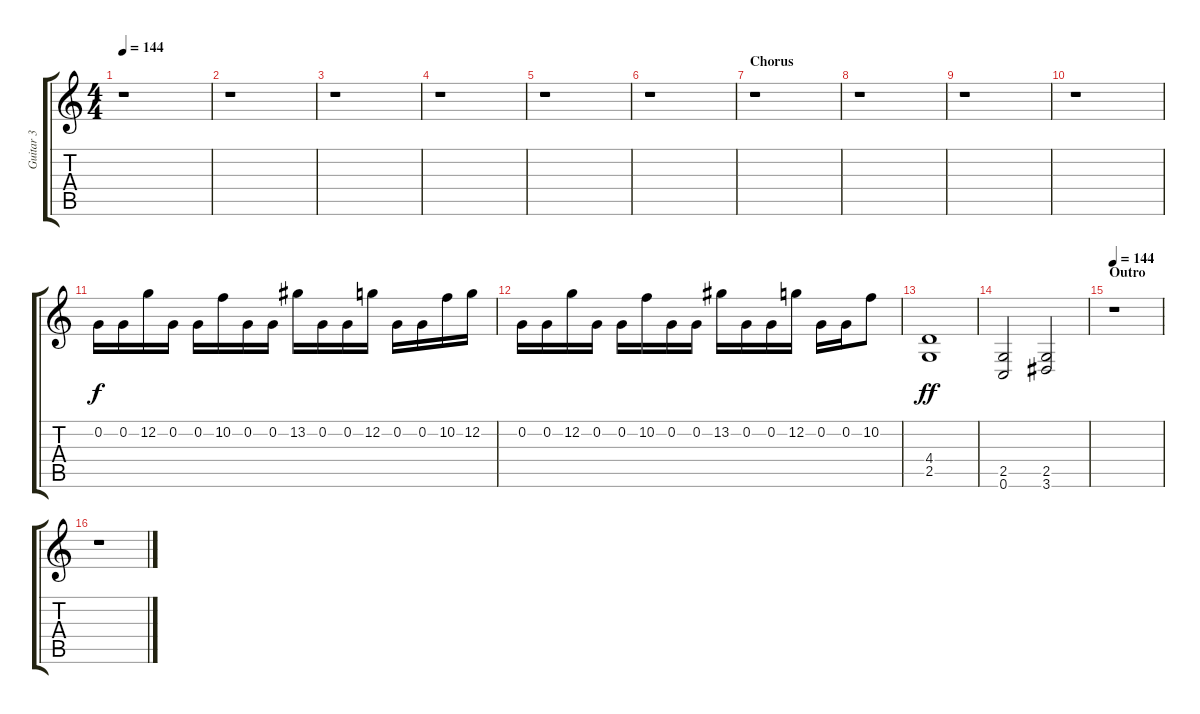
\track ("Guitar 3" "Guitar 3") {instrument distortionguitar}
\staff {score tabs}
\tuning (C4 G3 Eb3 Bb2 F2 C2) {hide}
\ts (4 4)
\tempo 144
\clef g2
\ks c
r.1{dy f} |
r.1 |
r.1 |
r.1 |
r.1 |
r.1 |
\section ("" "Chorus")
r.1 |
r.1 |
r.1 |
r.1 |
0.2.16 0.2.16 12.2.16 0.2.16 0.2.16 10.2.16 0.2.16 0.2.16 13.2.16 0.2.16 0.2.16 12.2.16 0.2.16 0.2.16 10.2.16 12.2.16 |
0.2.16 0.2.16 12.2.16 0.2.16 0.2.16 10.2.16 0.2.16 0.2.16 13.2.16 0.2.16 0.2.16 12.2.16 0.2.16 0.2.16 10.2.8 |
(4.4 2.5).1{dy ff} |
(2.5 0.6).2 (2.5 3.6).2 |
\section ("" "Outro")
\tempo 144
r.1 |
r.1
